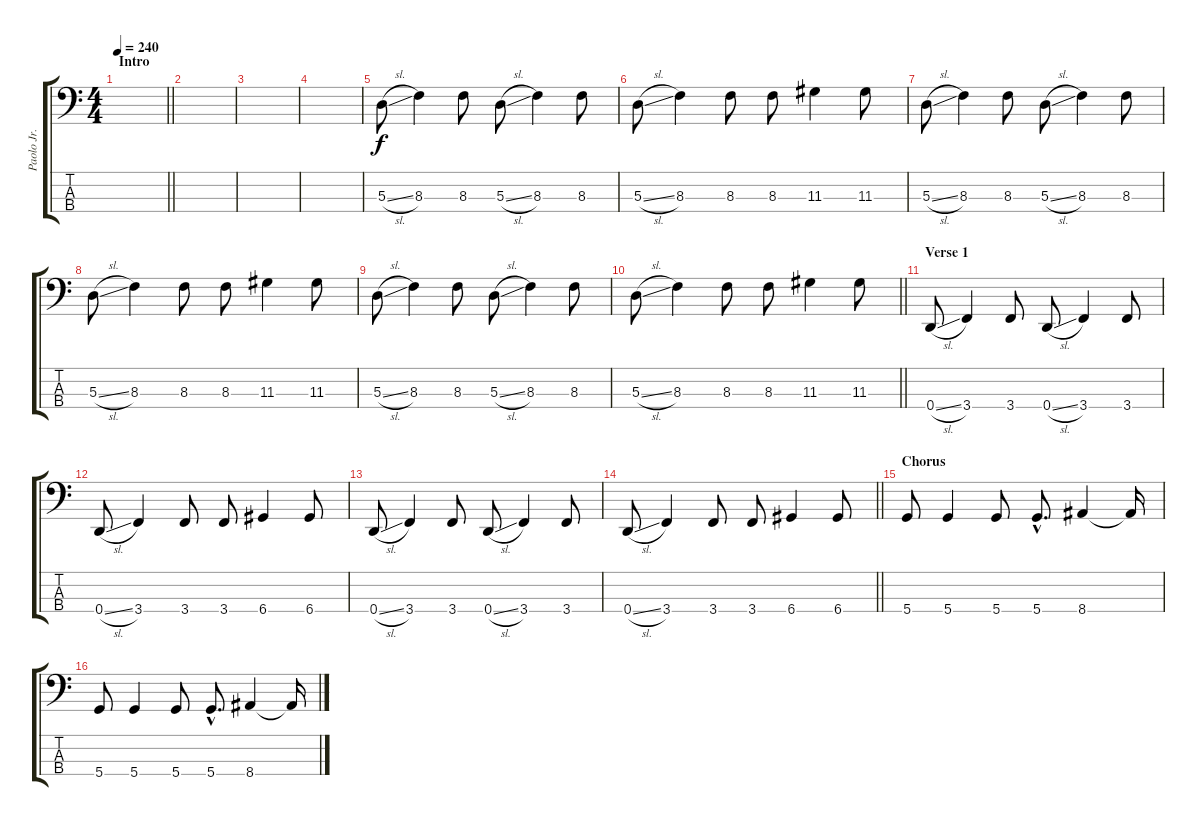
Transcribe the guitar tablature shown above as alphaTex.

\track ("Paolo Jr." "Paolo Jr.") {instrument electricbasspick}
\staff {score tabs}
\tuning (G2 D2 A1 D1) {hide}
\ts (4 4)
\section ("" "Intro")
\tempo 240
\clef f4
\barLineRight lightlight
\ks c
|
|
|
|
5.3{sl}.8 8.3.4 8.3.8 5.3{sl}.8 8.3.4 8.3.8 |
5.3{sl}.8 8.3.4 8.3.8 8.3.8 11.3.4 11.3.8 |
5.3{sl}.8 8.3.4 8.3.8 5.3{sl}.8 8.3.4 8.3.8 |
5.3{sl}.8 8.3.4 8.3.8 8.3.8 11.3.4 11.3.8 |
5.3{sl}.8 8.3.4 8.3.8 5.3{sl}.8 8.3.4 8.3.8 |
\barLineRight lightlight
5.3{sl}.8 8.3.4 8.3.8 8.3.8 11.3.4 11.3.8 |
\section ("" "Verse 1")
0.4{sl}.8 3.4.4 3.4.8 0.4{sl}.8 3.4.4 3.4.8 |
0.4{sl}.8 3.4.4 3.4.8 3.4.8 6.4.4 6.4.8 |
0.4{sl}.8 3.4.4 3.4.8 0.4{sl}.8 3.4.4 3.4.8 |
\barLineRight lightlight
0.4{sl}.8 3.4.4 3.4.8 3.4.8 6.4.4 6.4.8 |
\section ("" "Chorus")
5.4.8 5.4.4 5.4.8 5.4{hac}.8{d} 8.4.4 8.4{t}.16 |
5.4.8 5.4.4 5.4.8 5.4{hac}.8{d} 8.4.4 8.4{t}.16
